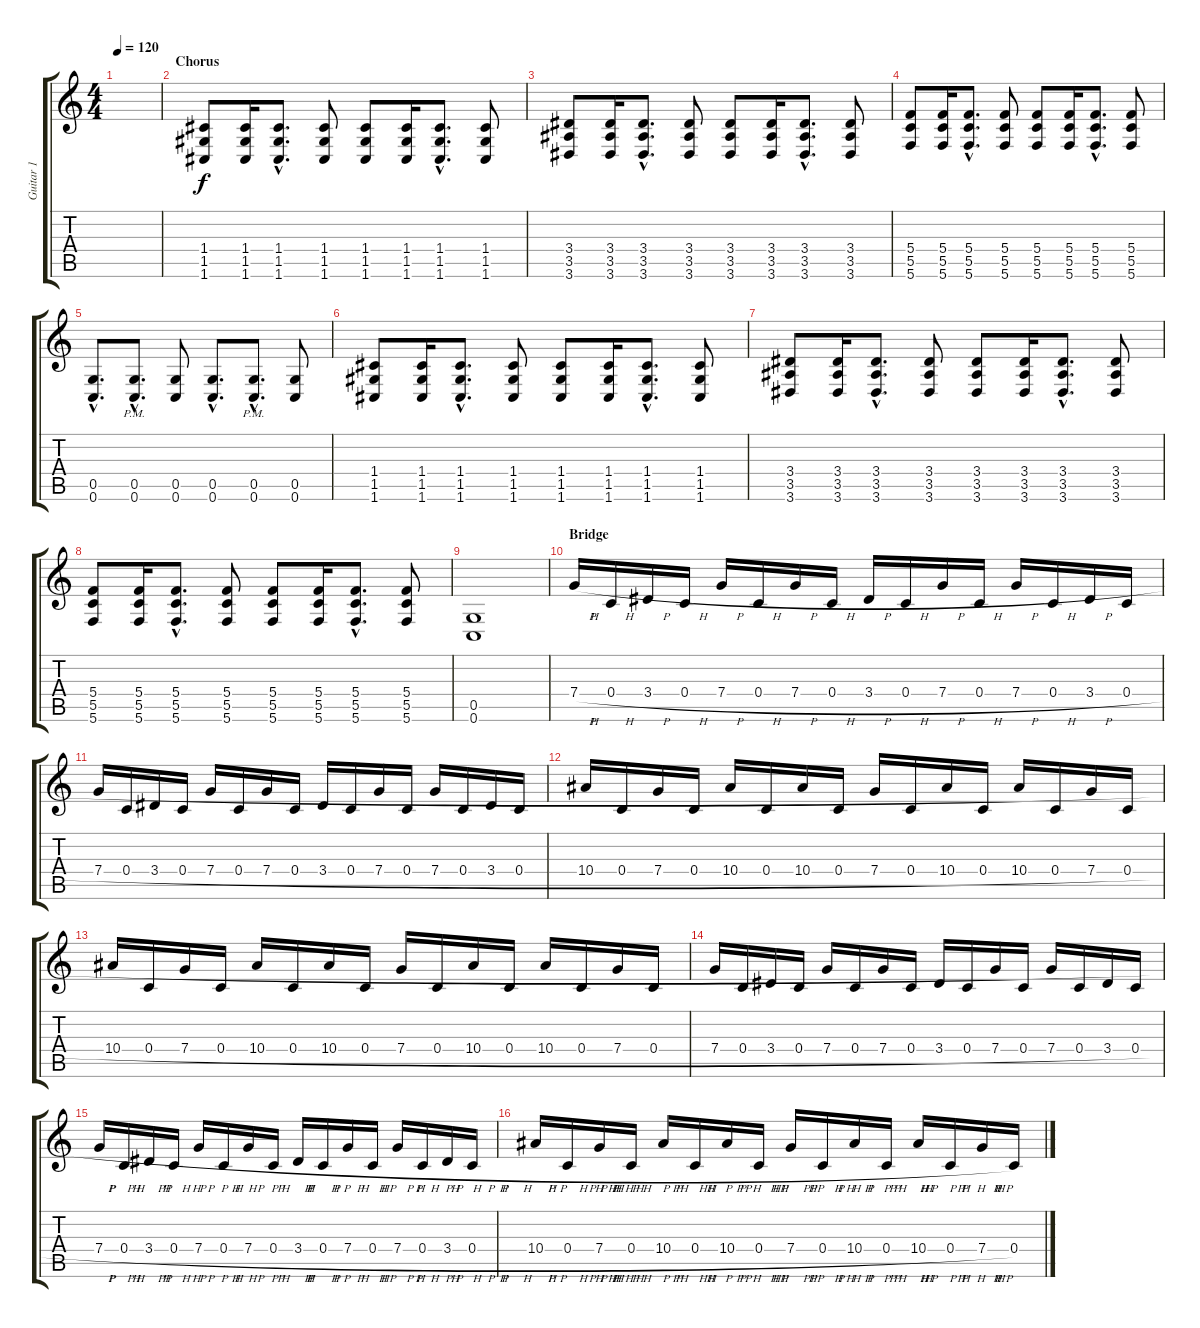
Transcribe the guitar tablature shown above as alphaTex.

\track ("Guitar 1" "Guitar 1") {instrument distortionguitar}
\staff {score tabs}
\tuning (D4 A3 F3 C3 G2 C2) {hide}
\ts (4 4)
\tempo 120
\clef g2
\ks c
|
\section ("" "Chorus")
(1.4 1.5 1.6).8{volume 16} (1.4 1.5 1.6).16 (1.4{hac} 1.5{hac} 1.6{hac}).8{d} (1.4 1.5 1.6).8 (1.4 1.5 1.6).8 (1.4 1.5 1.6).16 (1.4{hac} 1.5{hac} 1.6{hac}).8{d} (1.4 1.5 1.6).8 |
(3.4 3.5 3.6).8 (3.4 3.5 3.6).16 (3.4{hac} 3.5{hac} 3.6{hac}).8{d} (3.4 3.5 3.6).8 (3.4 3.5 3.6).8 (3.4 3.5 3.6).16 (3.4{hac} 3.5{hac} 3.6{hac}).8{d} (3.4 3.5 3.6).8 |
(5.4 5.5 5.6).8 (5.4 5.5 5.6).16 (5.4{hac} 5.5{hac} 5.6{hac}).8{d} (5.4 5.5 5.6).8 (5.4 5.5 5.6).8 (5.4 5.5 5.6).16 (5.4{hac} 5.5{hac} 5.6{hac}).8{d} (5.4 5.5 5.6).8 |
(0.5{hac} 0.6{hac}).8{d} (0.5{hac pm} 0.6{hac pm}).8{d} (0.5 0.6).8 (0.5{hac} 0.6{hac}).8{d} (0.5{hac pm} 0.6{hac pm}).8{d} (0.5 0.6).8 |
(1.4 1.5 1.6).8 (1.4 1.5 1.6).16 (1.4{hac} 1.5{hac} 1.6{hac}).8{d} (1.4 1.5 1.6).8 (1.4 1.5 1.6).8 (1.4 1.5 1.6).16 (1.4{hac} 1.5{hac} 1.6{hac}).8{d} (1.4 1.5 1.6).8 |
(3.4 3.5 3.6).8 (3.4 3.5 3.6).16 (3.4{hac} 3.5{hac} 3.6{hac}).8{d} (3.4 3.5 3.6).8 (3.4 3.5 3.6).8 (3.4 3.5 3.6).16 (3.4{hac} 3.5{hac} 3.6{hac}).8{d} (3.4 3.5 3.6).8 |
(5.4 5.5 5.6).8 (5.4 5.5 5.6).16 (5.4{hac} 5.5{hac} 5.6{hac}).8{d} (5.4 5.5 5.6).8 (5.4 5.5 5.6).8 (5.4 5.5 5.6).16 (5.4{hac} 5.5{hac} 5.6{hac}).8{d} (5.4 5.5 5.6).8 |
(0.5 0.6).1{volume 10} |
\section ("" "Bridge")
7.4{h}.16{volume 16} 0.4{h}.16 3.4{h}.16 0.4{h}.16 7.4{h}.16 0.4{h}.16 7.4{h}.16 0.4{h}.16 3.4{h}.16 0.4{h}.16 7.4{h}.16 0.4{h}.16 7.4{h}.16 0.4{h}.16 3.4{h}.16 0.4{h}.16 |
7.4{h}.16 0.4{h}.16 3.4{h}.16 0.4{h}.16 7.4{h}.16 0.4{h}.16 7.4{h}.16 0.4{h}.16 3.4{h}.16 0.4{h}.16 7.4{h}.16 0.4{h}.16 7.4{h}.16 0.4{h}.16 3.4{h}.16 0.4{h}.16 |
10.4{h}.16 0.4{h}.16 7.4{h}.16 0.4{h}.16 10.4{h}.16 0.4{h}.16 10.4{h}.16 0.4{h}.16 7.4{h}.16 0.4{h}.16 10.4{h}.16 0.4{h}.16 10.4{h}.16 0.4{h}.16 7.4{h}.16 0.4{h}.16 |
10.4{h}.16 0.4{h}.16 7.4{h}.16 0.4{h}.16 10.4{h}.16 0.4{h}.16 10.4{h}.16 0.4{h}.16 7.4{h}.16 0.4{h}.16 10.4{h}.16 0.4{h}.16 10.4{h}.16 0.4{h}.16 7.4{h}.16 0.4{h}.16 |
7.4{h}.16 0.4{h}.16 3.4{h}.16 0.4{h}.16 7.4{h}.16 0.4{h}.16 7.4{h}.16 0.4{h}.16 3.4{h}.16 0.4{h}.16 7.4{h}.16 0.4{h}.16 7.4{h}.16 0.4{h}.16 3.4{h}.16 0.4{h}.16 |
7.4{h}.16 0.4{h}.16 3.4{h}.16 0.4{h}.16 7.4{h}.16 0.4{h}.16 7.4{h}.16 0.4{h}.16 3.4{h}.16 0.4{h}.16 7.4{h}.16 0.4{h}.16 7.4{h}.16 0.4{h}.16 3.4{h}.16 0.4{h}.16 |
10.4{h}.16 0.4{h}.16 7.4{h}.16 0.4{h}.16 10.4{h}.16 0.4{h}.16 10.4{h}.16 0.4{h}.16 7.4{h}.16 0.4{h}.16 10.4{h}.16 0.4{h}.16 10.4{h}.16 0.4{h}.16 7.4{h}.16 0.4{h}.16
